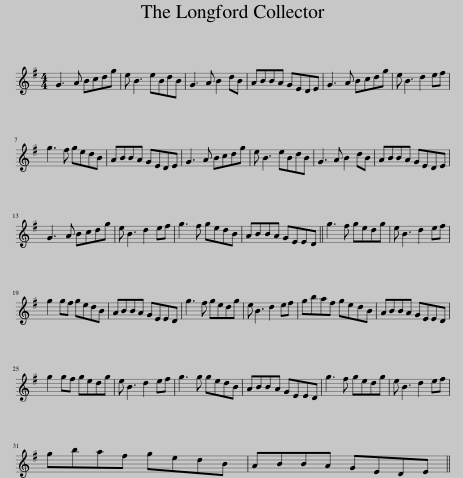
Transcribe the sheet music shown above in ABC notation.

X:1
L:1/8
M:4/4
I:linebreak $
K:G
V:1 treble
V:1
 G3 A Bcdg | e B3 eBdB | G3 A B2 dB | ABBA GEDE | G3 A Bcdg | %5
 e B3 d2 ef |$ g3 f gedB | ABBA GEDE | G3 A Bcdg | e B3 eBdB | %10
 G3 A B2 dB | ABBA GEDE |$ G3 A Bcdg | e B3 d2 ef | g3 f gedB | %15
 ABBA GEED || g3 f gedg | e B3 d2 ef |$ g2 gf gedB | ABBA GEED | %20
 g3 f gedg | e B3 d2 ef | gbaf gedB | ABBA GEED |$ g2 gf gedg | %25
 e B3 d2 ef | g3 g gedB | ABBA GEED | g3 f gedg | e B3 d2 ef |$ %30
 gbaf gedB | ABBA GEDE || %32
